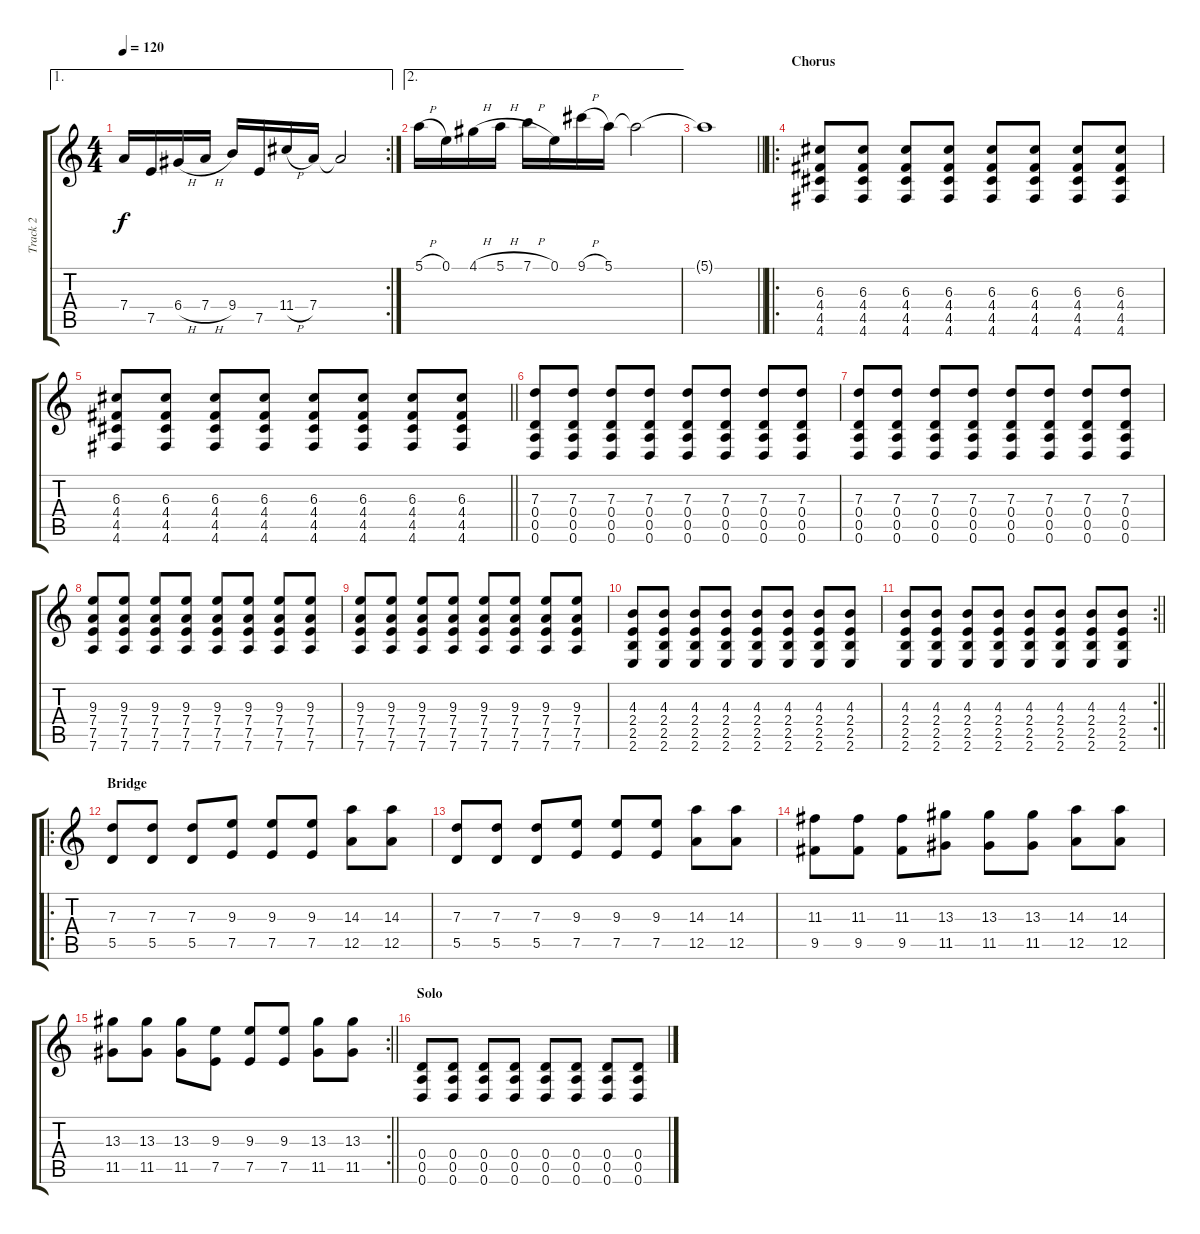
\track ("Track 2" "Track 2") {instrument distortionguitar}
\staff {score tabs}
\tuning (E4 B3 G3 D3 A2 D2) {hide}
\ae 1
\rc 2
\ts (4 4)
\tempo 120
\clef g2
\ks c
7.4.16{dy f} 7.5.16 6.4{h}.16 7.4{h}.16 9.4.16 7.5.16 11.4{h}.16 7.4.16 7.4{t}.2 |
\ae 2
5.1{h}.16 0.1.16 4.1{h}.16 5.1{h}.16 7.1{h}.16 0.1.16 9.1{h}.16 5.1.16 5.1{t}.2 |
\barLineRight lightlight
5.1{t}.1 |
\ro
\section ("" "Chorus")
(6.3 4.4 4.5 4.6).8 (6.3 4.4 4.5 4.6).8 (6.3 4.4 4.5 4.6).8 (6.3 4.4 4.5 4.6).8 (6.3 4.4 4.5 4.6).8 (6.3 4.4 4.5 4.6).8 (6.3 4.4 4.5 4.6).8 (6.3 4.4 4.5 4.6).8 |
\barLineRight lightlight
(6.3 4.4 4.5 4.6).8 (6.3 4.4 4.5 4.6).8 (6.3 4.4 4.5 4.6).8 (6.3 4.4 4.5 4.6).8 (6.3 4.4 4.5 4.6).8 (6.3 4.4 4.5 4.6).8 (6.3 4.4 4.5 4.6).8 (6.3 4.4 4.5 4.6).8 |
(7.3 0.4 0.5 0.6).8 (7.3 0.4 0.5 0.6).8 (7.3 0.4 0.5 0.6).8 (7.3 0.4 0.5 0.6).8 (7.3 0.4 0.5 0.6).8 (7.3 0.4 0.5 0.6).8 (7.3 0.4 0.5 0.6).8 (7.3 0.4 0.5 0.6).8 |
(7.3 0.4 0.5 0.6).8 (7.3 0.4 0.5 0.6).8 (7.3 0.4 0.5 0.6).8 (7.3 0.4 0.5 0.6).8 (7.3 0.4 0.5 0.6).8 (7.3 0.4 0.5 0.6).8 (7.3 0.4 0.5 0.6).8 (7.3 0.4 0.5 0.6).8 |
(9.3 7.4 7.5 7.6).8 (9.3 7.4 7.5 7.6).8 (9.3 7.4 7.5 7.6).8 (9.3 7.4 7.5 7.6).8 (9.3 7.4 7.5 7.6).8 (9.3 7.4 7.5 7.6).8 (9.3 7.4 7.5 7.6).8 (9.3 7.4 7.5 7.6).8 |
(9.3 7.4 7.5 7.6).8 (9.3 7.4 7.5 7.6).8 (9.3 7.4 7.5 7.6).8 (9.3 7.4 7.5 7.6).8 (9.3 7.4 7.5 7.6).8 (9.3 7.4 7.5 7.6).8 (9.3 7.4 7.5 7.6).8 (9.3 7.4 7.5 7.6).8 |
(4.3 2.4 2.5 2.6).8 (4.3 2.4 2.5 2.6).8 (4.3 2.4 2.5 2.6).8 (4.3 2.4 2.5 2.6).8 (4.3 2.4 2.5 2.6).8 (4.3 2.4 2.5 2.6).8 (4.3 2.4 2.5 2.6).8 (4.3 2.4 2.5 2.6).8 |
\rc 2
\barLineRight lightlight
(4.3 2.4 2.5 2.6).8 (4.3 2.4 2.5 2.6).8 (4.3 2.4 2.5 2.6).8 (4.3 2.4 2.5 2.6).8 (4.3 2.4 2.5 2.6).8 (4.3 2.4 2.5 2.6).8 (4.3 2.4 2.5 2.6).8 (4.3 2.4 2.5 2.6).8 |
\ro
\section ("" "Bridge")
(7.3 5.5).8 (7.3 5.5).8 (7.3 5.5).8 (9.3 7.5).8 (9.3 7.5).8 (9.3 7.5).8 (14.3 12.5).8 (14.3 12.5).8 |
(7.3 5.5).8 (7.3 5.5).8 (7.3 5.5).8 (9.3 7.5).8 (9.3 7.5).8 (9.3 7.5).8 (14.3 12.5).8 (14.3 12.5).8 |
(11.3 9.5).8 (11.3 9.5).8 (11.3 9.5).8 (13.3 11.5).8 (13.3 11.5).8 (13.3 11.5).8 (14.3 12.5).8 (14.3 12.5).8 |
\rc 2
\barLineRight lightlight
(13.3 11.5).8 (13.3 11.5).8 (13.3 11.5).8 (9.3 7.5).8 (9.3 7.5).8 (9.3 7.5).8 (13.3 11.5).8 (13.3 11.5).8 |
\section ("" "Solo")
(0.4 0.5 0.6).8 (0.4 0.5 0.6).8 (0.4 0.5 0.6).8 (0.4 0.5 0.6).8 (0.4 0.5 0.6).8 (0.4 0.5 0.6).8 (0.4 0.5 0.6).8 (0.4 0.5 0.6).8
